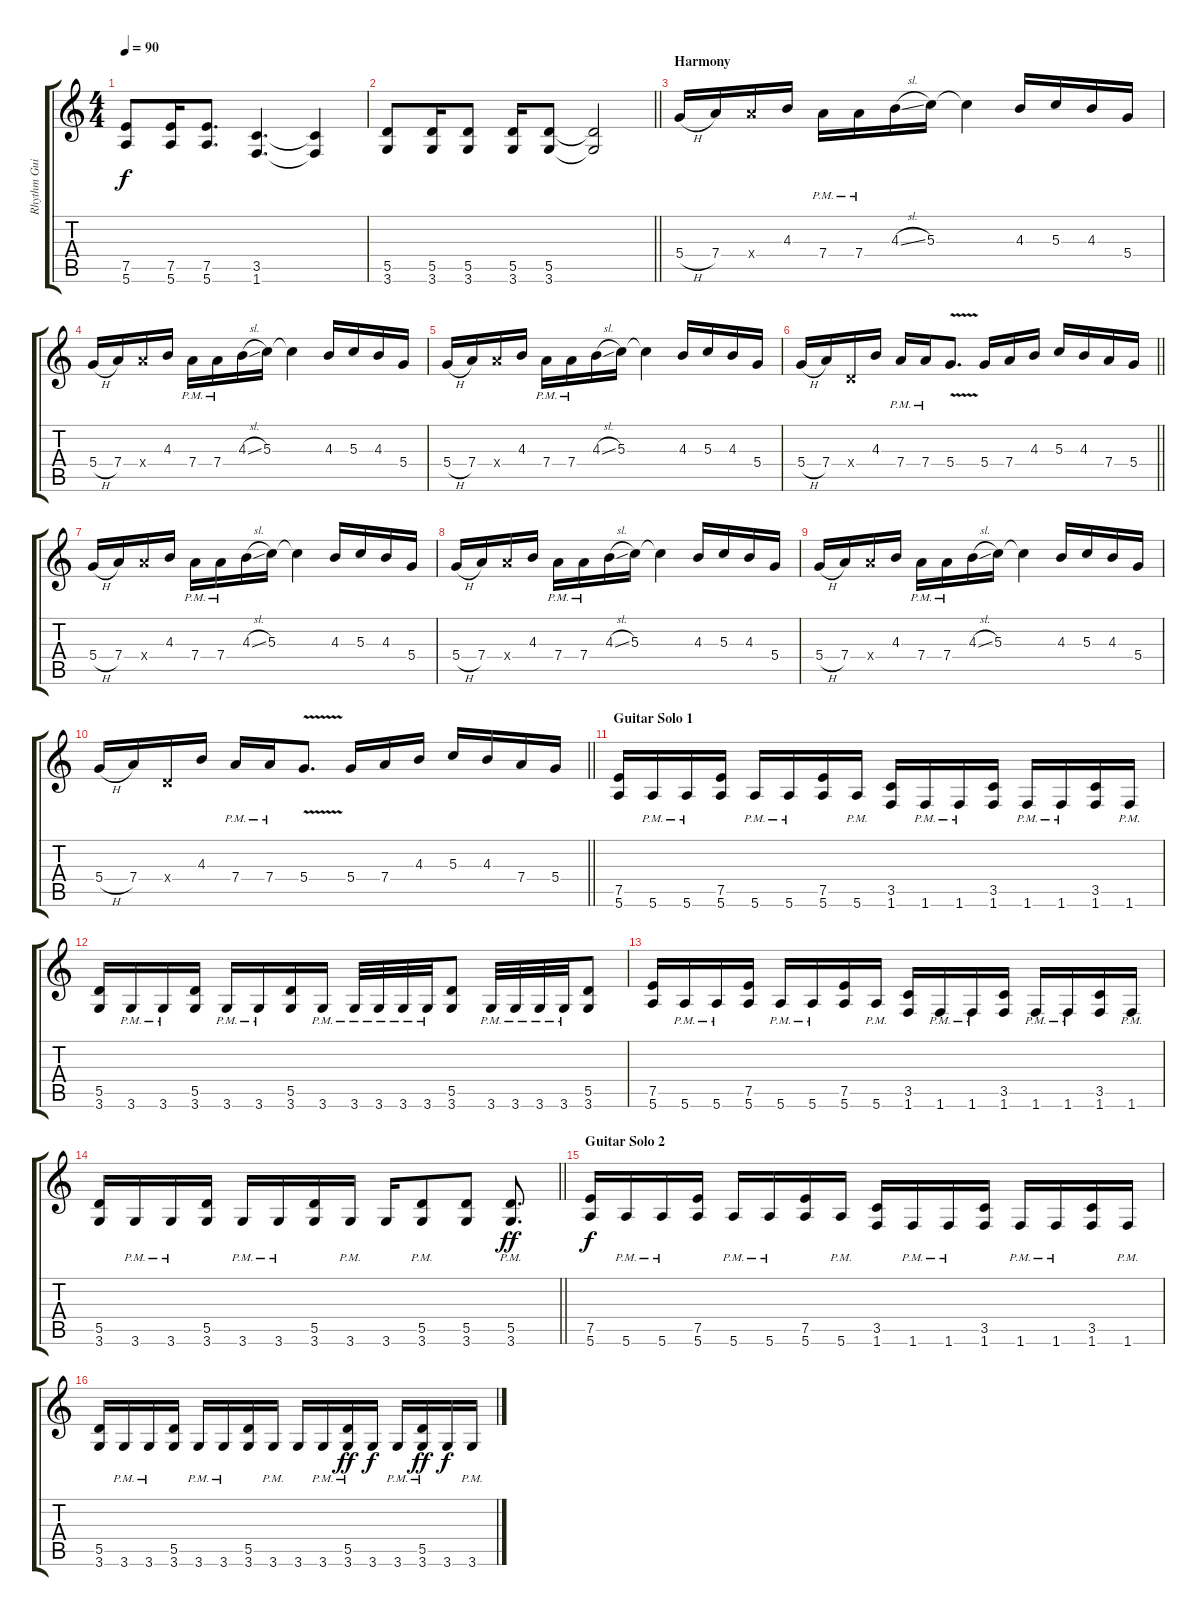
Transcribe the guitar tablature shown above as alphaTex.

\track ("Rhythm Guitar 2: Lars Andrè Rørvik Larse" "Rhythm Gui") {instrument distortionguitar}
\staff {score tabs}
\tuning (E4 B3 G3 D3 A2 E2) {hide}
\ts (4 4)
\tempo 90
\clef g2
\ks aminor
(7.5 5.6).8{dy f} (7.5 5.6).16 (7.5 5.6).8{d} (3.5 1.6).4{d} (3.5{t} 1.6{t}).4 |
\barLineRight lightlight
(5.5 3.6).8 (5.5 3.6).16 (5.5 3.6).8 (5.5 3.6).16 (5.5 3.6).8 (5.5{t} 3.6{t}).2 |
\section ("" "Harmony")
5.4{h}.16 7.4.16 7.4{x}.16 4.3.16 7.4{pm}.16 7.4{pm}.16 4.3{sl}.16 5.3.16 5.3{t}.4 4.3.16 5.3.16 4.3.16 5.4.16 |
5.4{h}.16 7.4.16 7.4{x}.16 4.3.16 7.4{pm}.16 7.4{pm}.16 4.3{sl}.16 5.3.16 5.3{t}.4 4.3.16 5.3.16 4.3.16 5.4.16 |
5.4{h}.16 7.4.16 7.4{x}.16 4.3.16 7.4{pm}.16 7.4{pm}.16 4.3{sl}.16 5.3.16 5.3{t}.4 4.3.16 5.3.16 4.3.16 5.4.16 |
\barLineRight lightlight
5.4{h}.16 7.4.16 0.4{x}.16 4.3.16 7.4{pm}.16 7.4{pm}.16 5.4{v}.8{d} 5.4.16 7.4.16 4.3.16 5.3.16 4.3.16 7.4.16 5.4.16 |
5.4{h}.16 7.4.16 7.4{x}.16 4.3.16 7.4{pm}.16 7.4{pm}.16 4.3{sl}.16 5.3.16 5.3{t}.4 4.3.16 5.3.16 4.3.16 5.4.16 |
5.4{h}.16 7.4.16 7.4{x}.16 4.3.16 7.4{pm}.16 7.4{pm}.16 4.3{sl}.16 5.3.16 5.3{t}.4 4.3.16 5.3.16 4.3.16 5.4.16 |
5.4{h}.16 7.4.16 7.4{x}.16 4.3.16 7.4{pm}.16 7.4{pm}.16 4.3{sl}.16 5.3.16 5.3{t}.4 4.3.16 5.3.16 4.3.16 5.4.16 |
\barLineRight lightlight
5.4{h}.16 7.4.16 0.4{x}.16 4.3.16 7.4{pm}.16 7.4{pm}.16 5.4{v}.8{d} 5.4.16 7.4.16 4.3.16 5.3.16 4.3.16 7.4.16 5.4.16 |
\section ("" "Guitar Solo 1")
(7.5 5.6).16 5.6{pm}.16 5.6{pm}.16 (7.5 5.6).16 5.6{pm}.16 5.6{pm}.16 (7.5 5.6).16 5.6{pm}.16 (3.5 1.6).16 1.6{pm}.16 1.6{pm}.16 (3.5 1.6).16 1.6{pm}.16 1.6{pm}.16 (3.5 1.6).16 1.6{pm}.16 |
(5.5 3.6).16 3.6{pm}.16 3.6{pm}.16 (5.5 3.6).16 3.6{pm}.16 3.6{pm}.16 (5.5 3.6).16 3.6{pm}.16 3.6{pm}.32 3.6{pm}.32 3.6{pm}.32 3.6{pm}.32 (5.5 3.6).8 3.6{pm}.32 3.6{pm}.32 3.6{pm}.32 3.6{pm}.32 (5.5 3.6).8 |
(7.5 5.6).16 5.6{pm}.16 5.6{pm}.16 (7.5 5.6).16 5.6{pm}.16 5.6{pm}.16 (7.5 5.6).16 5.6{pm}.16 (3.5 1.6).16 1.6{pm}.16 1.6{pm}.16 (3.5 1.6).16 1.6{pm}.16 1.6{pm}.16 (3.5 1.6).16 1.6{pm}.16 |
\barLineRight lightlight
(5.5 3.6).16 3.6{pm}.16 3.6{pm}.16 (5.5 3.6).16 3.6{pm}.16 3.6{pm}.16 (5.5 3.6).16 3.6{pm}.16 3.6.16 (5.5 3.6{pm}).8 (5.5 3.6).8 (5.5 3.6{pm}).8{d dy ff} |
\section ("" "Guitar Solo 2")
(7.5 5.6).16{dy f} 5.6{pm}.16 5.6{pm}.16 (7.5 5.6).16 5.6{pm}.16 5.6{pm}.16 (7.5 5.6).16 5.6{pm}.16 (3.5 1.6).16 1.6{pm}.16 1.6{pm}.16 (3.5 1.6).16 1.6{pm}.16 1.6{pm}.16 (3.5 1.6).16 1.6{pm}.16 |
(5.5 3.6).16 3.6{pm}.16 3.6{pm}.16 (5.5 3.6).16 3.6{pm}.16 3.6{pm}.16 (5.5 3.6).16 3.6{pm}.16 3.6.16 3.6{pm}.16 (5.5 3.6{pm}).16{dy ff} 3.6.16{dy f} 3.6{pm}.16 (5.5 3.6{pm}).16{dy ff} 3.6.16{dy f} 3.6{pm}.16
